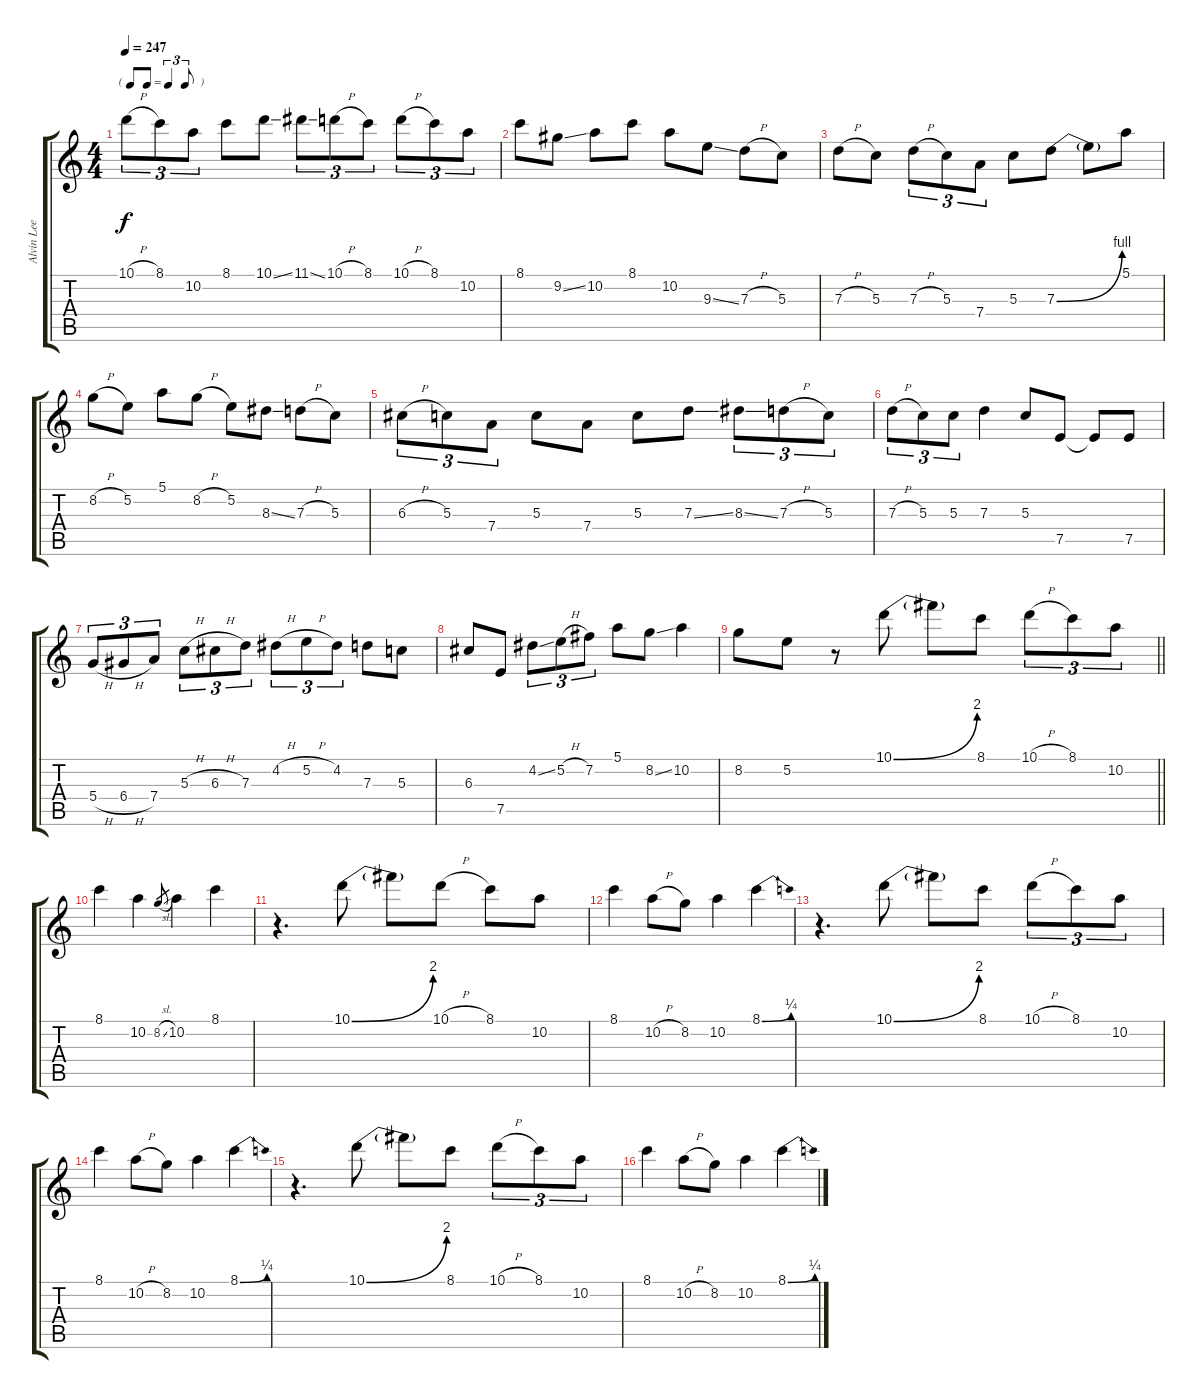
\track ("Alvin Lee" "Alvin Lee") {instrument overdrivenguitar}
\staff {score tabs}
\tuning (E4 B3 G3 D3 A2 E2) {hide}
\ts (4 4)
\tf triplet8th
\tempo 247
\clef g2
\ks c
10.1{h}.8{tu (3 2) dy f} 8.1.8{tu (3 2)} 10.2.8{tu (3 2)} 8.1.8 10.1{ss}.8 11.1{ss}.8{tu (3 2)} 10.1{h}.8{tu (3 2)} 8.1.8{tu (3 2)} 10.1{h}.8{tu (3 2)} 8.1.8{tu (3 2)} 10.2.8{tu (3 2)} |
8.1.8 9.2{ss}.8 10.2.8 8.1.8 10.2.8 9.3{ss}.8 7.3{h}.8 5.3.8 |
7.3{h}.8 5.3.8 7.3{h}.8{tu (3 2)} 5.3.8{tu (3 2)} 7.4.8{tu (3 2)} 5.3.8 7.3{be (bend 0 0 60 4)}.8 7.3{t}.8 5.1.8 |
8.2{h}.8 5.2.8 5.1.8 8.2{h}.8 5.2.8 8.3{ss}.8 7.3{h}.8 5.3.8 |
6.3{h}.8{tu (3 2)} 5.3.8{tu (3 2)} 7.4.8{tu (3 2)} 5.3.8 7.4.8 5.3.8 7.3{ss}.8 8.3{ss}.8{tu (3 2)} 7.3{h}.8{tu (3 2)} 5.3.8{tu (3 2)} |
7.3{h}.8{tu (3 2)} 5.3.8{tu (3 2)} 5.3.8{tu (3 2)} 7.3.4 5.3.8 7.5.8 7.5{t}.8 7.5.8 |
5.4{h}.8{tu (3 2)} 6.4{h}.8{tu (3 2)} 7.4.8{tu (3 2)} 5.3{h}.8{tu (3 2)} 6.3{h}.8{tu (3 2)} 7.3.8{tu (3 2)} 4.2{h}.8{tu (3 2)} 5.2{h}.8{tu (3 2)} 4.2.8{tu (3 2)} 7.3.8 5.3.8 |
6.3.8 7.5.8 4.2{ss}.8{tu (3 2)} 5.2{h}.8{tu (3 2)} 7.2.8{tu (3 2)} 5.1.8 8.2{ss}.8 10.2.4 |
\barLineRight lightlight
8.2.8 5.2.8 r.8 10.1{be (bend 0 0 60 8)}.8 10.1{t}.8 8.1.8 10.1{h}.8{tu (3 2)} 8.1.8{tu (3 2)} 10.2.8{tu (3 2)} |
8.1.4 10.2.4 8.2{sl}.8{gr} 10.2.4 8.1.4 |
r.4{d} 10.1{be (bend 0 0 60 8)}.8 10.1{t}.8 10.1{h}.8 8.1.8 10.2.8 |
8.1.4 10.2{h}.8 8.2.8 10.2.4 8.1{be (bend 0 0 60 1)}.4 |
r.4{d} 10.1{be (bend 0 0 60 8)}.8 10.1{t}.8 8.1.8 10.1{h}.8{tu (3 2)} 8.1.8{tu (3 2)} 10.2.8{tu (3 2)} |
8.1.4 10.2{h}.8 8.2.8 10.2.4 8.1{be (bend 0 0 60 1)}.4 |
r.4{d} 10.1{be (bend 0 0 60 8)}.8 10.1{t}.8 8.1.8 10.1{h}.8{tu (3 2)} 8.1.8{tu (3 2)} 10.2.8{tu (3 2)} |
8.1.4 10.2{h}.8 8.2.8 10.2.4 8.1{be (bend 0 0 60 1)}.4
